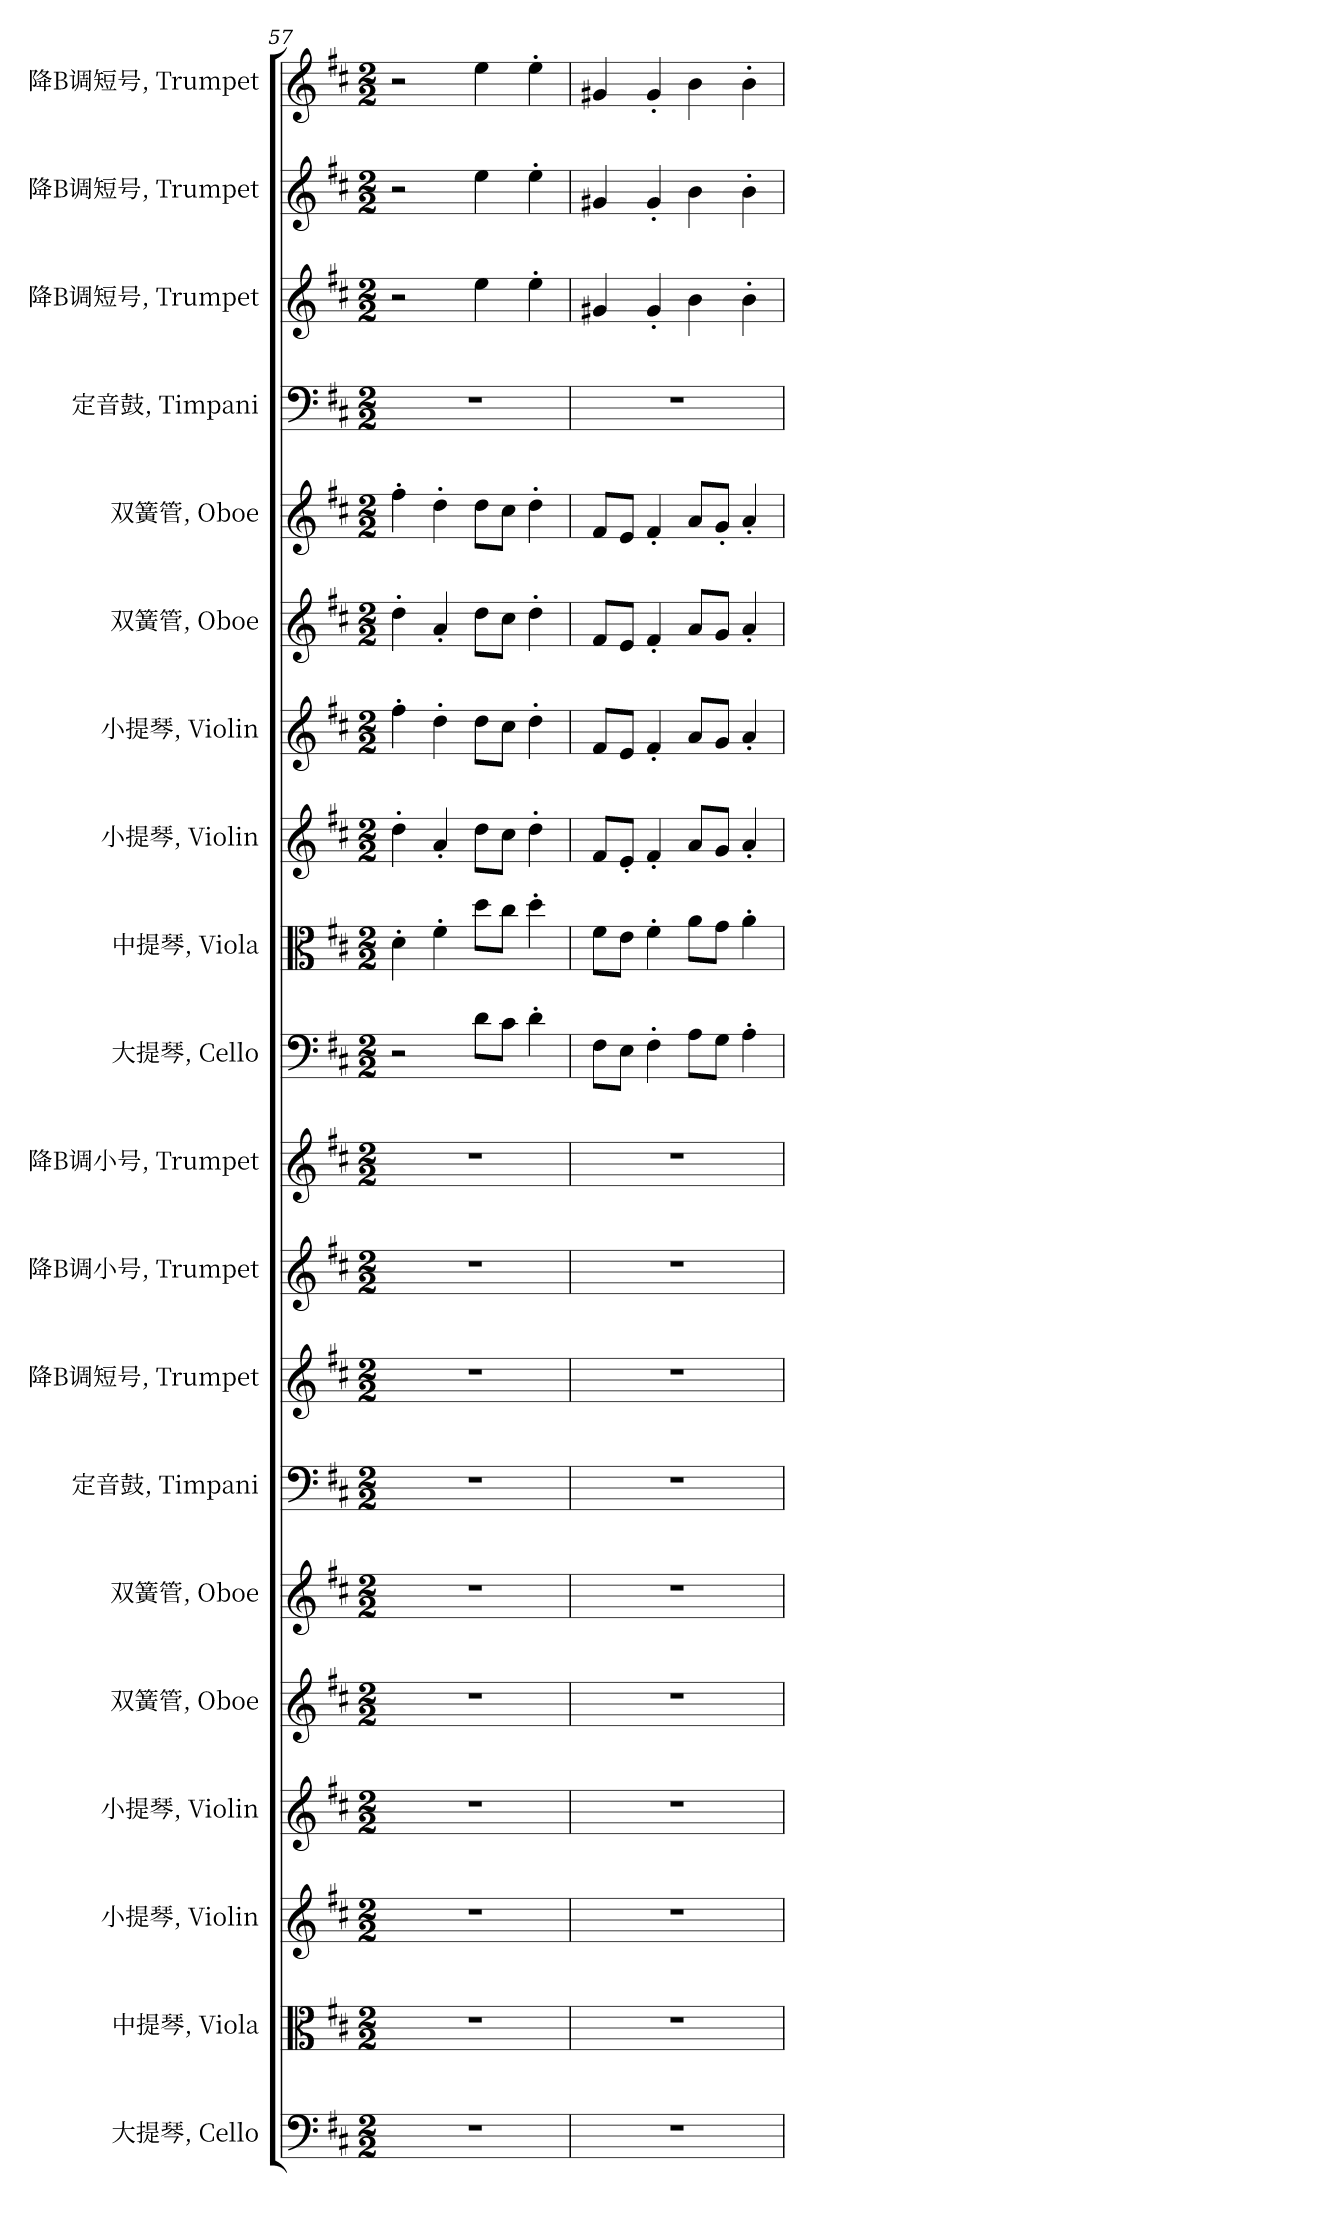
**kern	**kern	**kern	**kern	**kern	**kern	**kern	**kern	**kern	**kern	**kern	**kern	**kern	**kern	**kern	**kern	**kern	**kern	**kern	**kern
*part20	*part19	*part18	*part17	*part16	*part15	*part14	*part13	*part12	*part11	*part10	*part9	*part8	*part7	*part6	*part5	*part4	*part3	*part2	*part1
*staff20	*staff19	*staff18	*staff17	*staff16	*staff15	*staff14	*staff13	*staff12	*staff11	*staff10	*staff9	*staff8	*staff7	*staff6	*staff5	*staff4	*staff3	*staff2	*staff1
*I"大提琴, Cello	*I"中提琴, Viola	*I"小提琴, Violin	*I"小提琴, Violin	*I"双簧管, Oboe	*I"双簧管, Oboe	*I"定音鼓, Timpani	*I"降B调短号, Trumpet	*I"降B调小号, Trumpet	*I"降B调小号, Trumpet	*I"大提琴, Cello	*I"中提琴, Viola	*I"小提琴, Violin	*I"小提琴, Violin	*I"双簧管, Oboe	*I"双簧管, Oboe	*I"定音鼓, Timpani	*I"降B调短号, Trumpet	*I"降B调短号, Trumpet	*I"降B调短号, Trumpet
*	*I'Vla.	*I'Vln.	*I'Vln.	*I'Ob.	*I'Ob.	*I'Timp.	*	*I'B♭ Tpt.	*I'B♭ Tpt.	*	*I'Vla.	*I'Vln.	*I'Vln.	*I'Ob.	*I'Ob.	*I'Timp.	*	*	*
*clefF4	*clefC3	*clefG2	*clefG2	*clefG2	*clefG2	*clefF4	*clefG2	*clefG2	*clefG2	*clefF4	*clefC3	*clefG2	*clefG2	*clefG2	*clefG2	*clefF4	*clefG2	*clefG2	*clefG2
*	*	*	*	*	*	*	*ITrd1c2	*ITrd1c2	*ITrd1c2	*	*	*	*	*	*	*	*ITrd1c2	*ITrd1c2	*ITrd1c2
*k[f#c#]	*k[f#c#]	*k[f#c#]	*k[f#c#]	*k[f#c#]	*k[f#c#]	*k[f#c#]	*k[]	*k[]	*k[]	*k[f#c#]	*k[f#c#]	*k[f#c#]	*k[f#c#]	*k[f#c#]	*k[f#c#]	*k[f#c#]	*k[]	*k[]	*k[]
*M2/2	*M2/2	*M2/2	*M2/2	*M2/2	*M2/2	*M2/2	*M2/2	*M2/2	*M2/2	*M2/2	*M2/2	*M2/2	*M2/2	*M2/2	*M2/2	*M2/2	*M2/2	*M2/2	*M2/2
=57	=57	=57	=57	=57	=57	=57	=57	=57	=57	=57	=57	=57	=57	=57	=57	=57	=57	=57	=57
1r	1r	1r	1r	1r	1r	1r	1r	1r	1r	2r	4d'\	4dd'\	4ff#'\	4dd'\	4ff#'\	1r	2r	2r	2r
.	.	.	.	.	.	.	.	.	.	.	4f#'\	4a'/	4dd'\	4a'/	4dd'\	.	.	.	.
.	.	.	.	.	.	.	.	.	.	8d\L	8dd\L	8dd\L	8dd\L	8dd\L	8dd\L	.	4dd\	4dd\	4dd\
.	.	.	.	.	.	.	.	.	.	8c#\J	8cc#\J	8cc#\J	8cc#\J	8cc#\J	8cc#\J	.	.	.	.
.	.	.	.	.	.	.	.	.	.	4d'\	4dd'\	4dd'\	4dd'\	4dd'\	4dd'\	.	4dd'\	4dd'\	4dd'\
=58	=58	=58	=58	=58	=58	=58	=58	=58	=58	=58	=58	=58	=58	=58	=58	=58	=58	=58	=58
1r	1r	1r	1r	1r	1r	1r	1r	1r	1r	8F#\L	8f#\L	8f#/L	8f#/L	8f#/L	8f#/L	1r	4f#X/	4f#X/	4f#X/
.	.	.	.	.	.	.	.	.	.	8E\J	8e\J	8e'/J	8e/J	8e/J	8e/J	.	.	.	.
.	.	.	.	.	.	.	.	.	.	4F#'\	4f#'\	4f#'/	4f#'/	4f#'/	4f#'/	.	4f#'/	4f#'/	4f#'/
.	.	.	.	.	.	.	.	.	.	8A\L	8a\L	8a/L	8a/L	8a/L	8a/L	.	4a\	4a\	4a\
.	.	.	.	.	.	.	.	.	.	8G\J	8g\J	8g/J	8g/J	8g/J	8g'/J	.	.	.	.
.	.	.	.	.	.	.	.	.	.	4A'\	4a'\	4a'/	4a'/	4a'/	4a'/	.	4a'\	4a'\	4a'\
=	=	=	=	=	=	=	=	=	=	=	=	=	=	=	=	=	=	=	=
*-	*-	*-	*-	*-	*-	*-	*-	*-	*-	*-	*-	*-	*-	*-	*-	*-	*-	*-	*-
